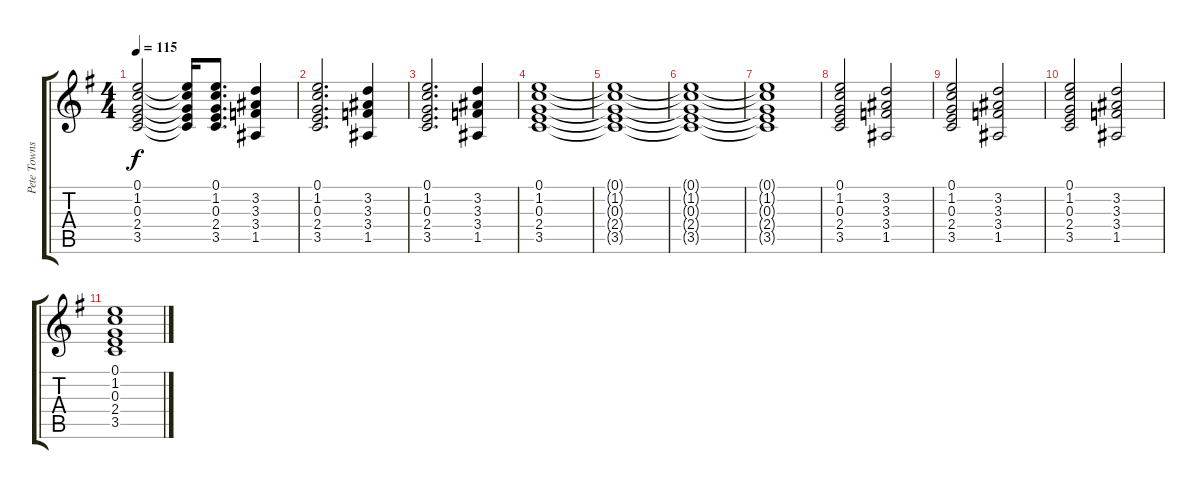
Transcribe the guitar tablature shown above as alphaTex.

\track ("Pete Townshend" "Pete Towns") {instrument overdrivenguitar}
\staff {score tabs}
\tuning (E4 B3 G3 D3 A2 E2) {hide}
\ts (4 4)
\tempo 115
\clef g2
\ks g
(0.1 1.2 0.3 2.4 3.5).2{dy f} (0.1{t} 1.2{t} 0.3{t} 2.4{t} 3.5{t}).16 (0.1 1.2 0.3 2.4 3.5).8{d} (3.2 3.3 3.4 1.5).4 |
(0.1 1.2 0.3 2.4 3.5).2{d} (3.2 3.3 3.4 1.5).4 |
(0.1 1.2 0.3 2.4 3.5).2{d} (3.2 3.3 3.4 1.5).4 |
(0.1 1.2 0.3 2.4 3.5).1 |
(0.1{t} 1.2{t} 0.3{t} 2.4{t} 3.5{t}).1 |
(0.1{t} 1.2{t} 0.3{t} 2.4{t} 3.5{t}).1 |
(0.1{t} 1.2{t} 0.3{t} 2.4{t} 3.5{t}).1 |
(0.1 1.2 0.3 2.4 3.5).2 (3.2 3.3 3.4 1.5).2 |
(0.1 1.2 0.3 2.4 3.5).2 (3.2 3.3 3.4 1.5).2 |
(0.1 1.2 0.3 2.4 3.5).2 (3.2 3.3 3.4 1.5).2 |
(0.1 1.2 0.3 2.4 3.5).1
